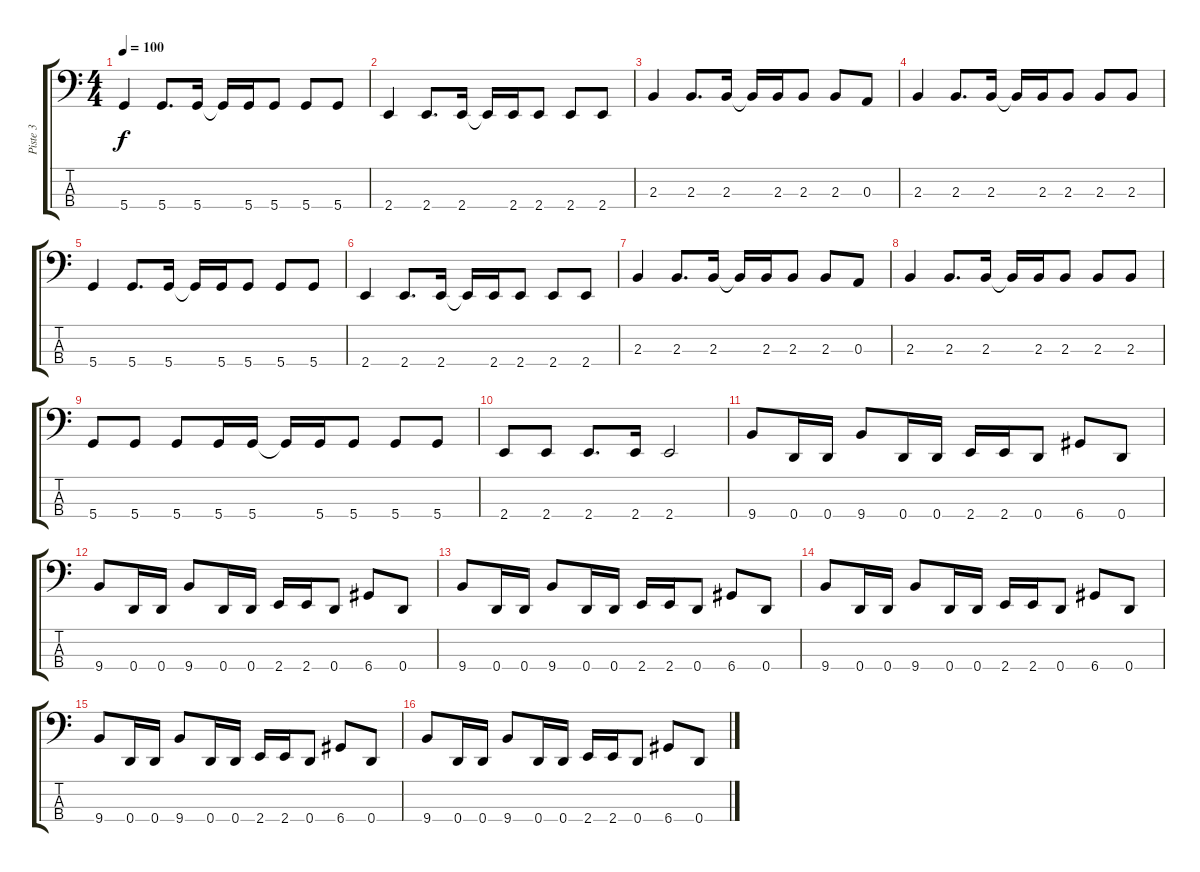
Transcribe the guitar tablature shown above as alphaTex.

\track ("Piste 3" "Piste 3") {instrument electricbassfinger}
\staff {score tabs}
\tuning (G2 D2 A1 D1) {hide}
\ts (4 4)
\tempo 100
\clef f4
\ks c
5.4.4{dy f} 5.4.8{d} 5.4.16 5.4{t}.16 5.4.16 5.4.8 5.4.8 5.4.8 |
2.4.4 2.4.8{d} 2.4.16 2.4{t}.16 2.4.16 2.4.8 2.4.8 2.4.8 |
2.3.4 2.3.8{d} 2.3.16 2.3{t}.16 2.3.16 2.3.8 2.3.8 0.3.8 |
2.3.4 2.3.8{d} 2.3.16 2.3{t}.16 2.3.16 2.3.8 2.3.8 2.3.8 |
5.4.4 5.4.8{d} 5.4.16 5.4{t}.16 5.4.16 5.4.8 5.4.8 5.4.8 |
2.4.4 2.4.8{d} 2.4.16 2.4{t}.16 2.4.16 2.4.8 2.4.8 2.4.8 |
2.3.4 2.3.8{d} 2.3.16 2.3{t}.16 2.3.16 2.3.8 2.3.8 0.3.8 |
2.3.4 2.3.8{d} 2.3.16 2.3{t}.16 2.3.16 2.3.8 2.3.8 2.3.8 |
5.4.8 5.4.8 5.4.8 5.4.16 5.4.16 5.4{t}.16 5.4.16 5.4.8 5.4.8 5.4.8 |
2.4.8 2.4.8 2.4.8{d} 2.4.16 2.4.2 |
9.4.8 0.4.16 0.4.16 9.4.8 0.4.16 0.4.16 2.4.16 2.4.16 0.4.8 6.4.8 0.4.8 |
9.4.8 0.4.16 0.4.16 9.4.8 0.4.16 0.4.16 2.4.16 2.4.16 0.4.8 6.4.8 0.4.8 |
9.4.8 0.4.16 0.4.16 9.4.8 0.4.16 0.4.16 2.4.16 2.4.16 0.4.8 6.4.8 0.4.8 |
9.4.8 0.4.16 0.4.16 9.4.8 0.4.16 0.4.16 2.4.16 2.4.16 0.4.8 6.4.8 0.4.8 |
9.4.8 0.4.16 0.4.16 9.4.8 0.4.16 0.4.16 2.4.16 2.4.16 0.4.8 6.4.8 0.4.8 |
9.4.8 0.4.16 0.4.16 9.4.8 0.4.16 0.4.16 2.4.16 2.4.16 0.4.8 6.4.8 0.4.8
